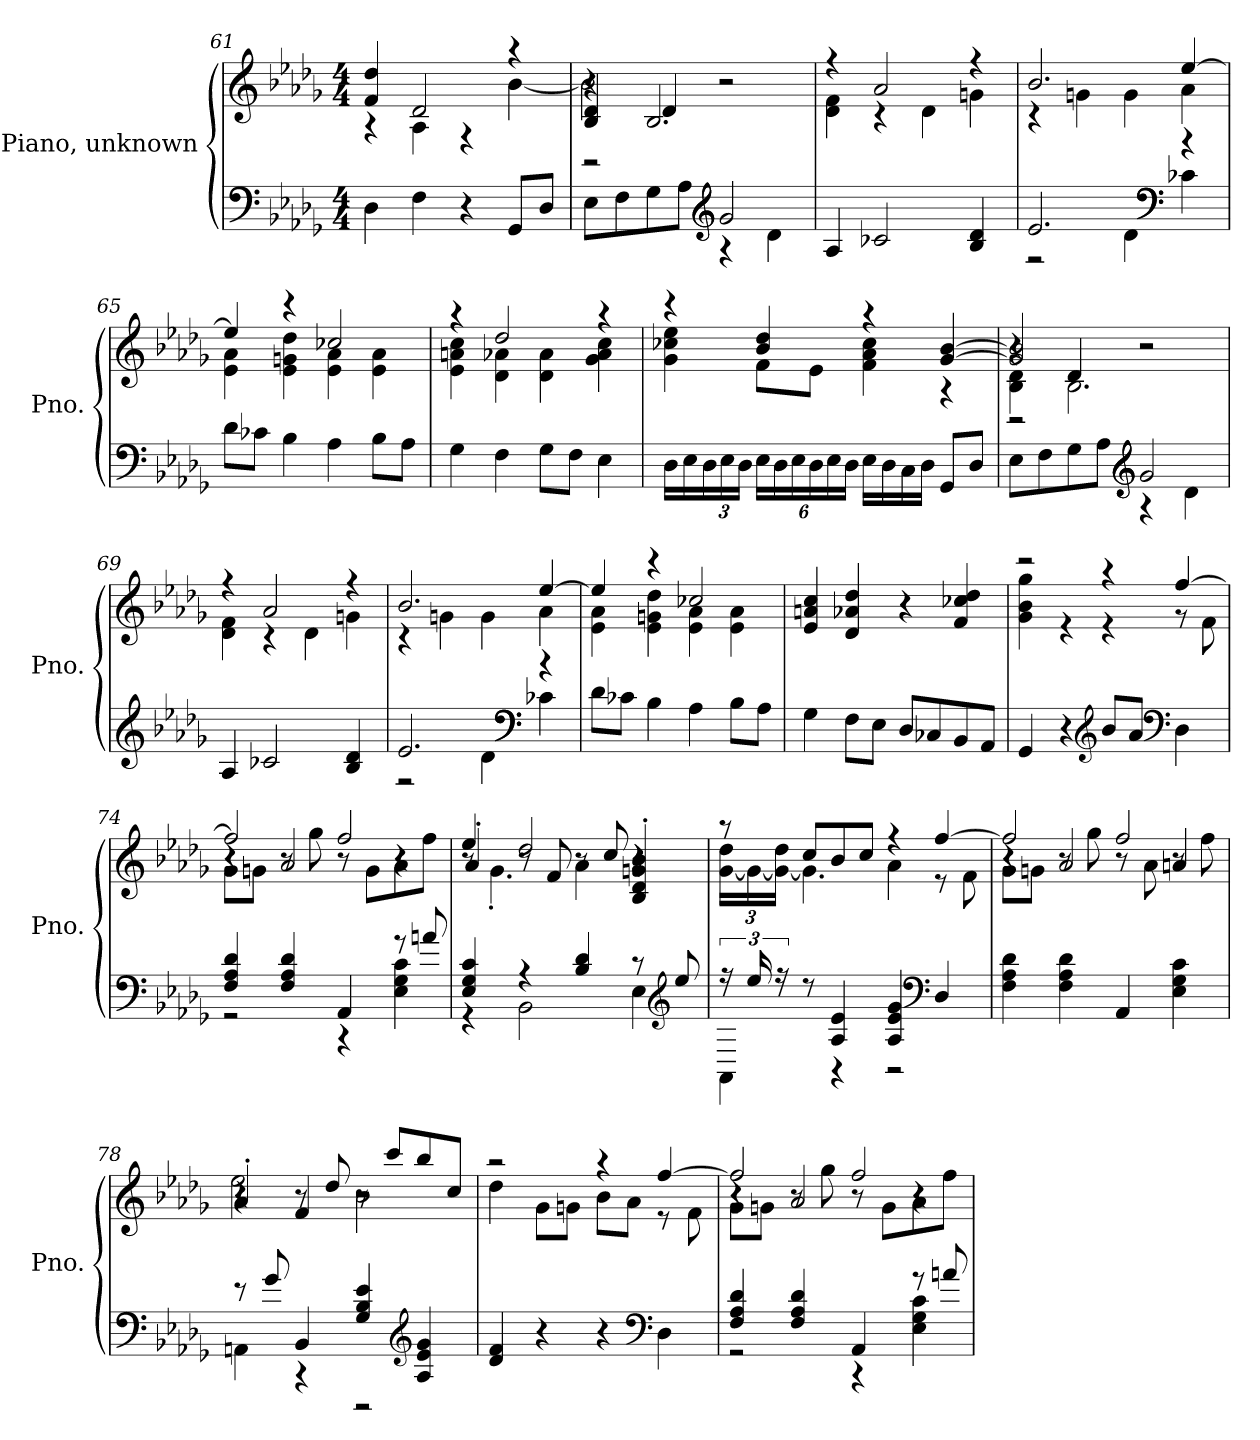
**kern	**kern
*part1	*part1
*staff2	*staff1
*I"Piano, unknown	*
*I'Pno.	*
*clefF4	*clefG2
*k[b-e-a-d-g-]	*k[b-e-a-d-g-]
*M4/4	*M4/4
=61	=61
*	*^
4D-\	4f/ 4dd-/	4r
4F\	2d-/	4A-\
4r	.	4r
8GG-/L	4r	[4b-\
8D-/J	.	.
!!LO:LB:g=z
=62	=62	=62
*^	*	*^
2r	8E-\L	4B-/ 4d-/	2b-\]	4r
.	8F\	.	.	.
.	8G-\	2.B-/	.	4d-/
.	8A-\J	.	.	.
*clefG2	*	*	*	*
2g-/	4r	.	2r	2r
.	4d-\	.	.	.
*v	*v	*	*	*
*	*	*v	*v
=63	=63	=63
4A-/	4r	4d-\ 4f\
2c-X/	2a-/	4r
.	.	4d-\
4B-/ 4d-/	4r	4gn\
=64	=64	=64
*^	*	*
2.e-/	2r	2.b-/	4r
.	.	.	4gn\
.	4d-\	.	4g\
*clefF4	*	*	*
4r	4c-X\	[4ee-/	4a-\
*v	*v	*	*
=65	=65	=65
8d-\L	4ee-/]	4e-\ 4a-\
8c-X\J	.	.
4B-\	4r	4e-\ 4gn\ 4dd-\
4A-\	2cc-X/	4e-\ 4a-\
8B-\L	.	4e-\ 4a-\
8A-\J	.	.
=66	=66	=66
4G-\	4r	4e-\ 4an\ 4cc\
4F\	2dd-/	4d-\ 4a-X\
8G-\L	.	4d-\ 4a-\
8F\J	.	.
4E-\	4r	4g-\ 4a-\ 4cc\
!!LO:LB:g=z	!!
=67	=67	=67
16D-\LL	4r	4g-\ 4cc-X\ 4ee-\
16E-\	.	.
*Xbrackettup	*	*
24D-\	.	.
24E-\	.	.
24D-\JJ	.	.
24E-\LL	4b-/ 4dd-/	8f\L
24D-\	.	.
24E-\	.	.
24D-\	.	8e-\J
24E-\	.	.
24D-\JJ	.	.
16E-\LL	4r	4f\ 4a-\ 4cc-\
16D-\	.	.
16C\	.	.
16D-\JJ	.	.
8GG-/L	[4g-/ [4b-/	4r
8D-/J	.	.
=68	=68	=68
*^	*	*^
2r	8E-\L	2g-/] 2b-/]	4B-\ 4d-\	4r
.	8F\	.	.	.
.	8G-\	.	2.B-\	4d-/
.	8A-\J	.	.	.
*clefG2	*	*	*	*
2g-/	4r	2r	.	2r
.	4d-\	.	.	.
*v	*v	*	*	*
*	*	*v	*v
=69	=69	=69
4A-/	4r	4d-\ 4f\
2c-X/	2a-/	4r
.	.	4d-\
4B-/ 4d-/	4r	4gn\
=70	=70	=70
*^	*	*
2.e-/	2r	2.b-/	4r
.	.	.	4gn\
.	4d-\	.	4g\
*clefF4	*	*	*
4r	4c-X\	[4ee-/	4a-\
*v	*v	*	*
!!LO:PB:g=z	!!
=71	=71	=71
8d-\L	4ee-/]	4e-\ 4a-\
8c-X\J	.	.
4B-\	4r	4e-\ 4gn\ 4dd-\
4A-\	2cc-X/	4e-\ 4a-\
8B-\L	.	4e-\ 4a-\
8A-\J	.	.
*	*v	*v
=72	=72
4G-\	4e-/ 4an/ 4cc/
8F\L	4d-/ 4a-X/ 4dd-/
8E-\J	.
8D-/L	4r
8C-X/	.
8BB-/	4f/ 4cc-X/ 4dd-/
8AA-/J	.
=73	=73
*	*^
4GG-/	2r	4g-\ 4b-\ 4gg-\
4r	.	4r
*clefG2	*	*
8b-/L	4r	4r
8a-/J	.	.
*clefF4	*	*
4D-\	[4ff/	8r
.	.	8f\
=74	=74	=74
*^	*	*^
4F/ 4A-/ 4d-/	2r	2ff/]	8g-\L	4r
.	.	.	8gn\J	.
4F/ 4A-/ 4d-/	.	.	8r	2a-/
.	.	.	8gg-\	.
4AA-/	4r	2ff/	8r	.
.	.	.	8g\L	.
8r	4E-\ 4G-\ 4c\	.	8a-\	4r
8an/	.	.	8ff\J	.
!!LO:LB:g=z	!!	!!
=75	=75	=75	=75	=75
4E-/ 4G-/ 4c/	4r	4ee-/	8r	4a-'/
.	.	.	4.g-'\	.
4r	2BB-\	2dd-/	.	8r
.	.	.	.	8f/
4B-/ 4d-/	.	.	4a-\	8r
.	.	.	.	8cc/
8r	4E-\	4r	4r	4B-/' 4d-/' 4gn/' 4b-/'
*clefG2	*	*	*	*
8ee-/	.	.	.	.
*	*	*	*v	*v
=76	=76	=76	=76
*brackettup	*	*	*Xbrackettup
24r	4AA-\	8r	[24g-\ 24dd-\LL
24ee-/	.	.	24g-\_
24r	.	.	24g-\_ 24dd-\JJ
8r	.	8cc/L	4.g-\]
4A-/ 4e-/	4r	8b-/	.
.	.	8cc/J	.
4A-/ 4e-/ 4g-/	2r	4r	4a-\
*clefF4	*	*	*
4D-/	.	[4ff/	8r
.	.	.	8f\
*v	*v	*	*
=77	=77	=77
*	*	*^
4F\ 4A-\ 4d-\	2ff/]	8g-\L	4r
.	.	8gn\J	.
4F\ 4A-\ 4d-\	.	8r	2a-/
.	.	8gg-\	.
4AA-/	2ff/	8r	.
.	.	8a-\	.
4E-\ 4G-\ 4c\	.	8r	4an/
.	.	8ff\	.
!!LO:LB:g=z	!!	!!
=78	=78	=78	=78
*^	*	*	*
8r	4AAn\	4a-'/	2ee-\	4r
8g-/	.	.	.	.
4BB-/	4r	8r	.	4f/
.	.	8dd-/	.	.
4G-/ 4B-/ 4e-/	2r	8r	2b-\	2r
.	.	8ccc/L	.	.
*clefG2	*	*	*	*
4A-/ 4e-/ 4g-/	.	8bb-/	.	.
.	.	8cc/J	.	.
*v	*v	*	*	*
*	*	*v	*v
=79	=79	=79
4d-/ 4f/	2r	4dd-\
4r	.	8g-\L
.	.	8gn\J
4r	4r	8b-\L
.	.	8a-\J
*clefF4	*	*
4D-\	[4ff/	8r
.	.	8f\
=80	=80	=80
*^	*	*^
4F/ 4A-/ 4d-/	2r	2ff/]	8g-\L	4r
.	.	.	8gn\J	.
4F/ 4A-/ 4d-/	.	.	8r	2a-/
.	.	.	8gg-\	.
4AA-/	4r	2ff/	8r	.
.	.	.	8g\L	.
8r	4E-\ 4G-\ 4c\	.	8a-\	4r
8an/	.	.	8ff\J	.
*v	*v	*	*	*
*	*v	*v	*v
=	=
*-	*-
